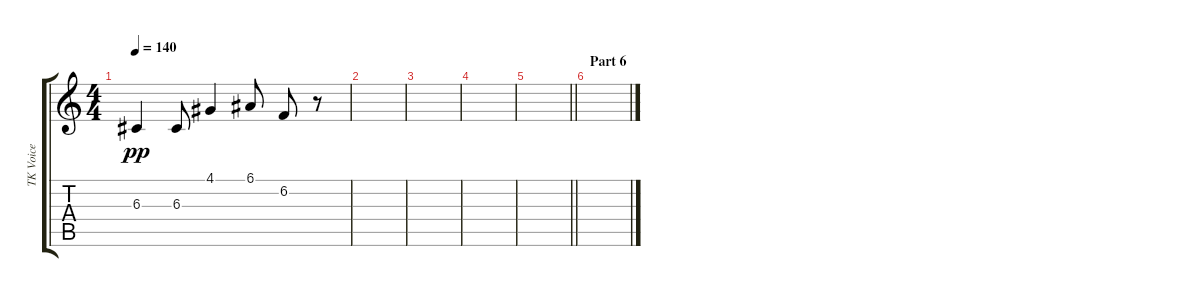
\track ("TK Voice" "TK Voice") {instrument synthvoice}
\staff {score tabs}
\tuning (E4 B3 G3 D3 A2 E2) {hide}
\ts (4 4)
\tempo 140
\clef g2
\ks c
6.3.4{dy pp} 6.3.8 4.1.4 6.1.8 6.2.8 r.8 |
|
|
|
\barLineRight lightlight
|
\section ("" "Part 6")
